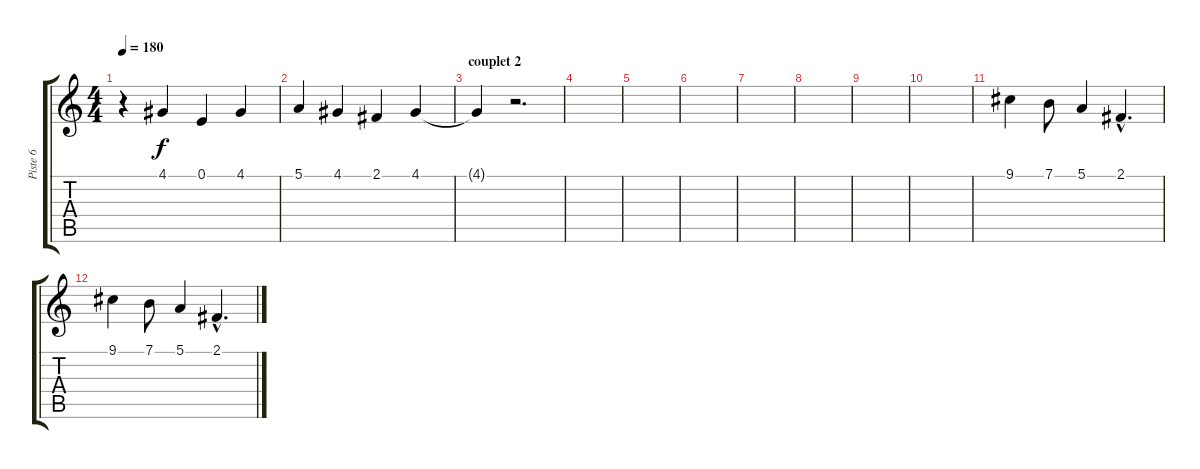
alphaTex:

\track ("Piste 6" "Piste 6") {instrument choiraahs}
\staff {score tabs}
\tuning (E4 B3 G3 D3 A2 E2) {hide}
\ts (4 4)
\tempo 180
\clef g2
\ks c
r.4{dy f} 4.1.4 0.1.4 4.1.4 |
5.1.4 4.1.4 2.1.4 4.1.4 |
\section ("" "couplet 2")
4.1{t}.4 r.2{d} |
|
|
|
|
|
|
|
9.1.4 7.1.8 5.1.4 2.1{hac}.4{d} |
9.1.4 7.1.8 5.1.4 2.1{hac}.4{d}
